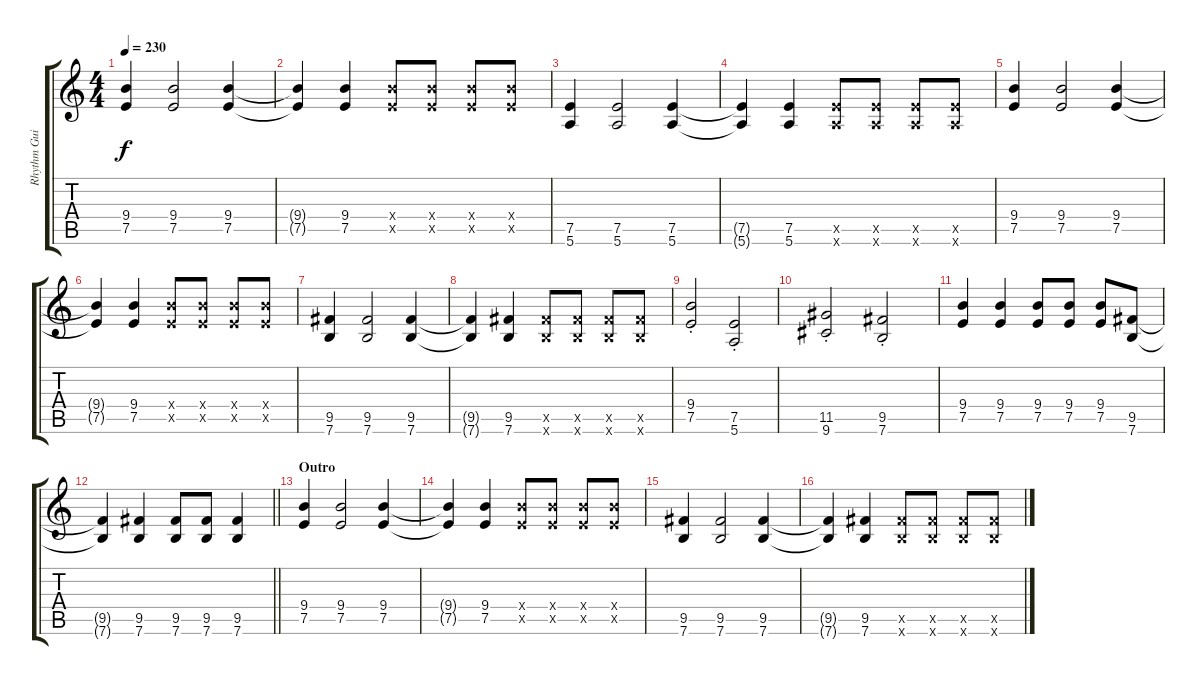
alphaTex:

\track ("Rhythm Guitar" "Rhythm Gui") {instrument distortionguitar}
\staff {score tabs}
\tuning (E4 B3 G3 D3 A2 E2) {hide}
\ts (4 4)
\tempo 230
\clef g2
\ks c
(9.4 7.5).4{dy f} (9.4 7.5).2 (9.4 7.5).4 |
(9.4{t} 7.5{t}).4 (9.4 7.5).4 (9.4{x} 7.5{x}).8 (9.4{x} 7.5{x}).8 (9.4{x} 7.5{x}).8 (9.4{x} 7.5{x}).8 |
(7.5 5.6).4 (7.5 5.6).2 (7.5 5.6).4 |
(7.5{t} 5.6{t}).4 (7.5 5.6).4 (7.5{x} 5.6{x}).8 (7.5{x} 5.6{x}).8 (7.5{x} 5.6{x}).8 (7.5{x} 5.6{x}).8 |
(9.4 7.5).4 (9.4 7.5).2 (9.4 7.5).4 |
(9.4{t} 7.5{t}).4 (9.4 7.5).4 (9.4{x} 7.5{x}).8 (9.4{x} 7.5{x}).8 (9.4{x} 7.5{x}).8 (9.4{x} 7.5{x}).8 |
(9.5 7.6).4 (9.5 7.6).2 (9.5 7.6).4 |
(9.5{t} 7.6{t}).4 (9.5 7.6).4 (9.5{x} 7.6{x}).8 (9.5{x} 7.6{x}).8 (9.5{x} 7.6{x}).8 (9.5{x} 7.6{x}).8 |
(9.4{st} 7.5{st}).2 (7.5{st} 5.6{st}).2 |
(11.5{st} 9.6{st}).2 (9.5{st} 7.6{st}).2 |
(9.4 7.5).4 (9.4 7.5).4 (9.4 7.5).8 (9.4 7.5).8 (9.4 7.5).8 (9.5 7.6).8 |
\barLineRight lightlight
(9.5{t} 7.6{t}).4 (9.5 7.6).4 (9.5 7.6).8 (9.5 7.6).8 (9.5 7.6).4 |
\section ("" "Outro")
(9.4 7.5).4 (9.4 7.5).2 (9.4 7.5).4 |
(9.4{t} 7.5{t}).4 (9.4 7.5).4 (9.4{x} 7.5{x}).8 (9.4{x} 7.5{x}).8 (9.4{x} 7.5{x}).8 (9.4{x} 7.5{x}).8 |
(9.5 7.6).4 (9.5 7.6).2 (9.5 7.6).4 |
(9.5{t} 7.6{t}).4 (9.5 7.6).4 (9.5{x} 7.6{x}).8 (9.5{x} 7.6{x}).8 (9.5{x} 7.6{x}).8 (9.5{x} 7.6{x}).8
